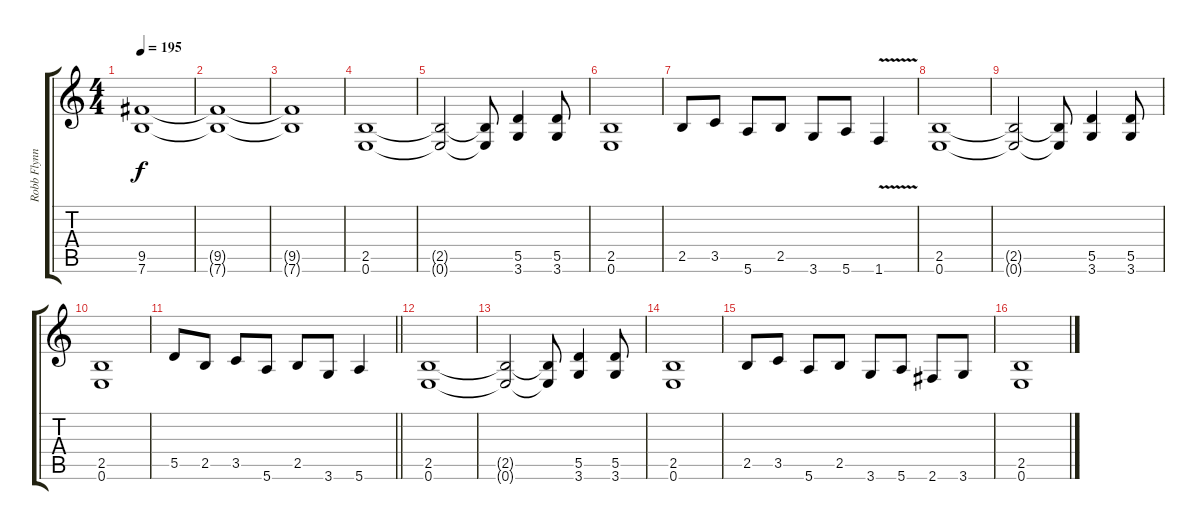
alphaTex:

\track ("Robb Flynn" "Robb Flynn") {instrument distortionguitar}
\staff {score tabs}
\tuning (E4 B3 G3 D3 A2 E2) {hide}
\ts (4 4)
\tempo 195
\clef g2
\ks c
(9.5{t} 7.6{t}).1{dy f} |
(9.5{t} 7.6{t}).1 |
(9.5{t} 7.6{t}).1 |
(2.5 0.6).1 |
(2.5{t} 0.6{t}).2 (2.5{t} 0.6{t}).8 (5.5 3.6).4 (5.5 3.6).8 |
(2.5 0.6).1 |
2.5.8 3.5.8 5.6.8 2.5.8 3.6.8 5.6.8 1.6{v}.4 |
(2.5 0.6).1 |
(2.5{t} 0.6{t}).2 (2.5{t} 0.6{t}).8 (5.5 3.6).4 (5.5 3.6).8 |
(2.5 0.6).1 |
\barLineRight lightlight
5.5.8 2.5.8 3.5.8 5.6.8 2.5.8 3.6.8 5.6.4 |
(2.5 0.6).1 |
(2.5{t} 0.6{t}).2 (2.5{t} 0.6{t}).8 (5.5 3.6).4 (5.5 3.6).8 |
(2.5 0.6).1 |
2.5.8 3.5.8 5.6.8 2.5.8 3.6.8 5.6.8 2.6.8 3.6.8 |
(2.5 0.6).1
